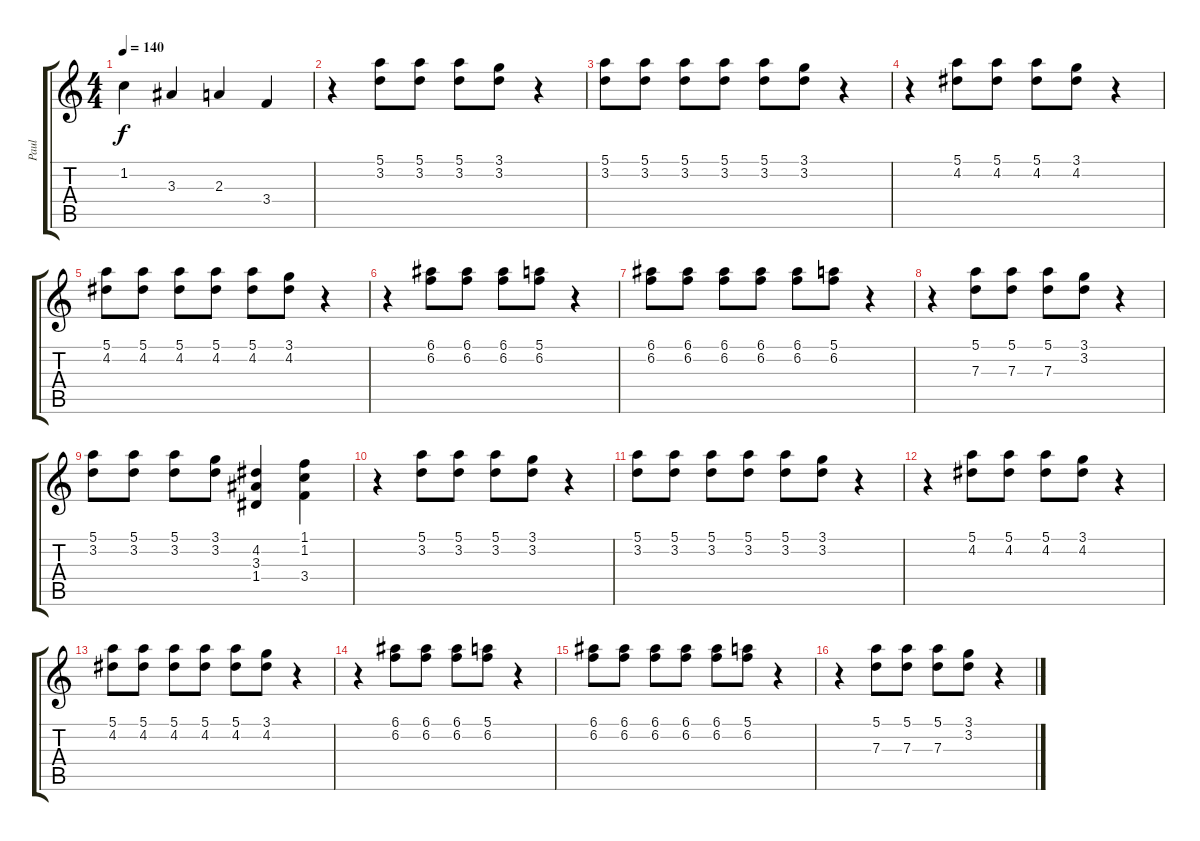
\track ("Paul" "Paul") {instrument distortionguitar}
\staff {score tabs}
\tuning (E4 B3 G3 D3 A2 E2) {hide}
\ts (4 4)
\tempo 140
\clef g2
\ks c
1.2.4{dy f} 3.3.4 2.3.4 3.4.4 |
r.4 (5.1 3.2).8 (5.1 3.2).8 (5.1 3.2).8 (3.1 3.2).8 r.4 |
(5.1 3.2).8 (5.1 3.2).8 (5.1 3.2).8 (5.1 3.2).8 (5.1 3.2).8 (3.1 3.2).8 r.4 |
r.4 (5.1 4.2).8 (5.1 4.2).8 (5.1 4.2).8 (3.1 4.2).8 r.4 |
(5.1 4.2).8 (5.1 4.2).8 (5.1 4.2).8 (5.1 4.2).8 (5.1 4.2).8 (3.1 4.2).8 r.4 |
r.4 (6.1 6.2).8 (6.1 6.2).8 (6.1 6.2).8 (5.1 6.2).8 r.4 |
(6.1 6.2).8 (6.1 6.2).8 (6.1 6.2).8 (6.1 6.2).8 (6.1 6.2).8 (5.1 6.2).8 r.4 |
r.4 (5.1 7.3).8 (5.1 7.3).8 (5.1 7.3).8 (3.1 3.2).8 r.4 |
(5.1 3.2).8 (5.1 3.2).8 (5.1 3.2).8 (3.1 3.2).8 (4.2 3.3 1.4).4 (1.1 1.2 3.4).4 |
r.4 (5.1 3.2).8 (5.1 3.2).8 (5.1 3.2).8 (3.1 3.2).8 r.4 |
(5.1 3.2).8 (5.1 3.2).8 (5.1 3.2).8 (5.1 3.2).8 (5.1 3.2).8 (3.1 3.2).8 r.4 |
r.4 (5.1 4.2).8 (5.1 4.2).8 (5.1 4.2).8 (3.1 4.2).8 r.4 |
(5.1 4.2).8 (5.1 4.2).8 (5.1 4.2).8 (5.1 4.2).8 (5.1 4.2).8 (3.1 4.2).8 r.4 |
r.4 (6.1 6.2).8 (6.1 6.2).8 (6.1 6.2).8 (5.1 6.2).8 r.4 |
(6.1 6.2).8 (6.1 6.2).8 (6.1 6.2).8 (6.1 6.2).8 (6.1 6.2).8 (5.1 6.2).8 r.4 |
r.4 (5.1 7.3).8 (5.1 7.3).8 (5.1 7.3).8 (3.1 3.2).8 r.4
